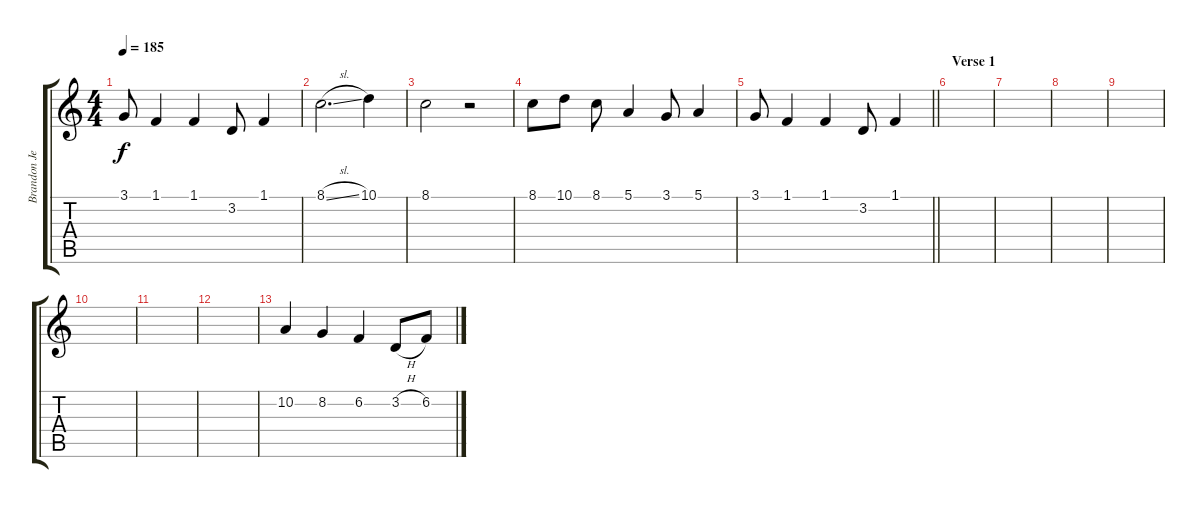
\track ("Brandon Jenison (Trumpet)" "Brandon Je") {instrument trumpet}
\staff {score tabs}
\tuning (E4 B3 G3 D3 A2 E2) {hide}
\ts (4 4)
\tempo 185
\clef g2
\ks c
3.1.8{dy f} 1.1.4 1.1.4 3.2.8 1.1.4 |
8.1{sl}.2{d} 10.1.4 |
8.1.2 r.2 |
8.1.8 10.1.8 8.1.8 5.1.4 3.1.8 5.1.4 |
\barLineRight lightlight
3.1.8 1.1.4 1.1.4 3.2.8 1.1.4 |
\section ("" "Verse 1")
|
|
|
|
|
|
|
10.2.4 8.2.4 6.2.4 3.2{h}.8 6.2.8
